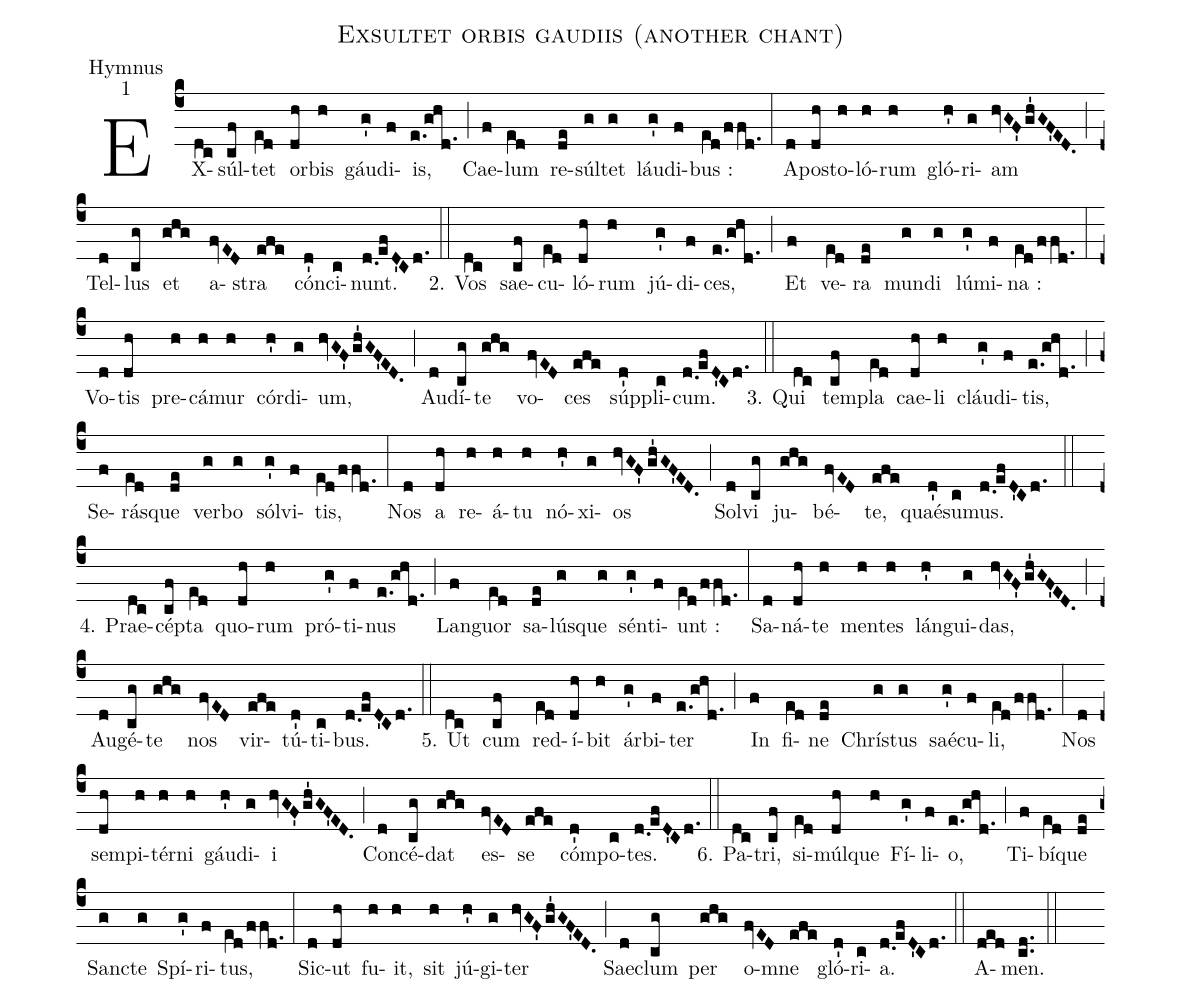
name:Exsultet orbis gaudiis (another chant);
office-part:Hymnus;
mode:1;
%%
(c4) EX(dc)súl(cf)tet(e[ll:1]d) or(dh)bis(h) gáu(g')di(f)is,(e./[-0.5]ghd.1) (;) Cae(f)lum(e[ll:1]d) re(de)súl(g)tet(g) láu(g')di(f)bus :(e[ll:1]d/ffd.) (:) A(d)po(dh)sto(h)ló(h)rum(h) gló(h')ri(g)am(hvGF'gh'GF'ED.) (;) Tel(d)lus(cg) et(ghg) a(fvED)stra(efe) cón(d')ci(c)nunt.(d.0!efD'Cd.) (::)
2. Vos(dc) sae(cf)cu(e[ll:1]d)ló(dh)rum(h) jú(g')di(f)ces,(e./[-0.5]ghd.1) (;) Et(f) ve(e[ll:1]d)ra(de) mun(g)di(g) lú(g')mi(f)na :(e[ll:1]d/ffd.) (:) Vo(d)tis(dh) pre(h)cá(h)mur(h) cór(h')di(g)um,(hvGF'gh'GF'ED.) (;) Au(d)dí(cg)te(ghg) vo(fvED)ces(efe) súp(d')pli(c)cum.(d.0!efD'Cd.) (::)
3. Qui(dc) tem(cf)pla(e[ll:1]d) cae(dh)li(h) cláu(g')di(f)tis,(e./[-0.5]ghd.1) (;) Se(f)rás(e[ll:1]d)que(de) ver(g)bo(g) sól(g')vi(f)tis,(e[ll:1]d/ffd.) (:) Nos(d) a(dh) re(h)á(h)tu(h) nó(h')xi(g)os(hvGF'gh'GF'ED.) (;) Sol(d)vi(cg) ju(ghg)bé(fvED)te,(efe) quaé(d')su(c)mus.(d.0!efD'Cd.) (::)
4. Prae(dc)cé(cf)pta(e[ll:1]d) quo(dh)rum(h) pró(g')ti(f)nus(e./[-0.5]ghd.1) (;) Lan(f)guor(e[ll:1]d) sa(de)lús(g)que(g) sén(g')ti(f)unt :(e[ll:1]d/ffd.) (:) Sa(d)ná(dh)te(h) men(h)tes(h) lán(h')gui(g)das,(hvGF'gh'GF'ED.) (;) Au(d)gé(cg)te(ghg) nos(fvED) vir(efe)tú(d')ti(c)bus.(d.0!efD'Cd.) (::)
5. Ut(dc) cum(cf) red(e[ll:1]d)í(dh)bit(h) ár(g')bi(f)ter(e./[-0.5]ghd.1) (;) In(f) fi(e[ll:1]d)ne(de) Chrí(g)stus(g) saé(g')cu(f)li,(e[ll:1]d/ffd.) (:) Nos(d) sem(dh)pi(h)tér(h)ni(h) gáu(h')di(g)i(hvGF'gh'GF'ED.) (;) Con(d)cé(cg)dat(ghg) es(fvED)se(efe) cóm(d')po(c)tes.(d.0!efD'Cd.) (::)
6. Pa(dc)tri,(cf) si(e[ll:1]d)múl(dh)que(h) Fí(g')li(f)o,(e./[-0.5]ghd.1) (;) Ti(f)bí(e[ll:1]d)que(de) San(g)cte(g) Spí(g')ri(f)tus,(e[ll:1]d/ffd.) (:) Sic(d)ut(dh) fu(h)it,(h) sit(h) jú(h')gi(g)ter(hvGF'gh'GF'ED.) (;) Sae(d)clum(cg) per(ghg) o(fvED)mne(efe) gló(d')ri(c)a.(d.0!efD'Cd.) (::)
A(ded)men.(cd..) (::)
